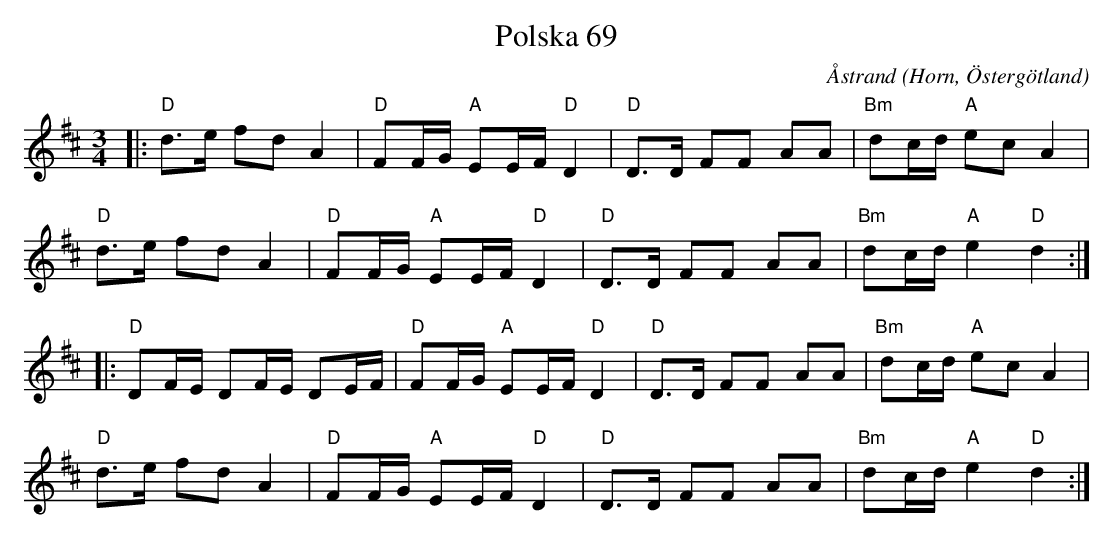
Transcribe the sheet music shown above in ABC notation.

X:1
T:Polska 69
C:Åstrand
O:Horn, Östergötland
M:3/4
L:1/8
K:D
V:1
|:"D"d>e fd A2|"D"FF/G/"A" EE/F/ "D"D2|"D"D>D FF AA|"Bm"dc/d/ "A"ec A2|
"D"d>e fd A2|"D"FF/G/"A" EE/F/ "D"D2|"D"D>D FF AA|"Bm"dc/d/ "A"e2 "D" d2:|
|:"D"DF/E/ DF/E/ DE/F/|"D"FF/G/"A" EE/F/ "D"D2|"D"D>D FF AA|"Bm"dc/d/ "A"ec A2|
"D"d>e fd A2|"D"FF/G/"A" EE/F/ "D"D2|"D"D>D FF AA|"Bm"dc/d/ "A"e2 "D" d2:|]
